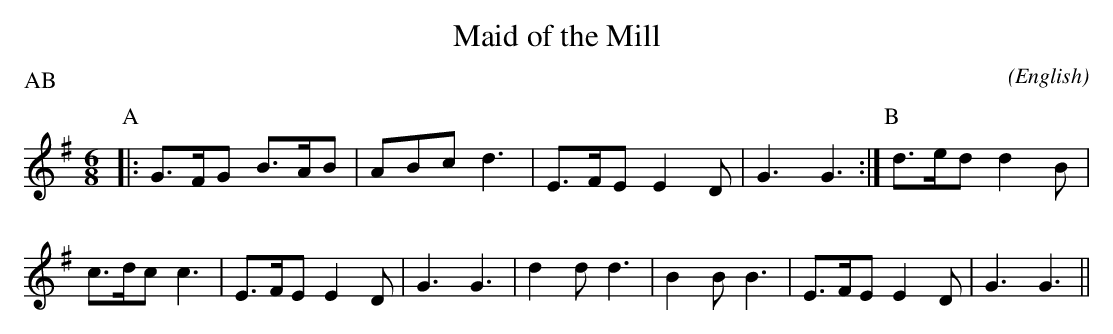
X:1
T:Maid of the Mill
M:6/8
C:
O:English
P:AB
K:G
P:A
|: G>FG B>AB | ABc d3  | E>FE E2 D | G3 G3 :|\
P:B
   d>ed d2 B | c>dc c3 | E>FE E2 D | G3 G3 |\
   d2 d d3   | B2 B B3 | E>FE E2 D | G3 G3 ||
